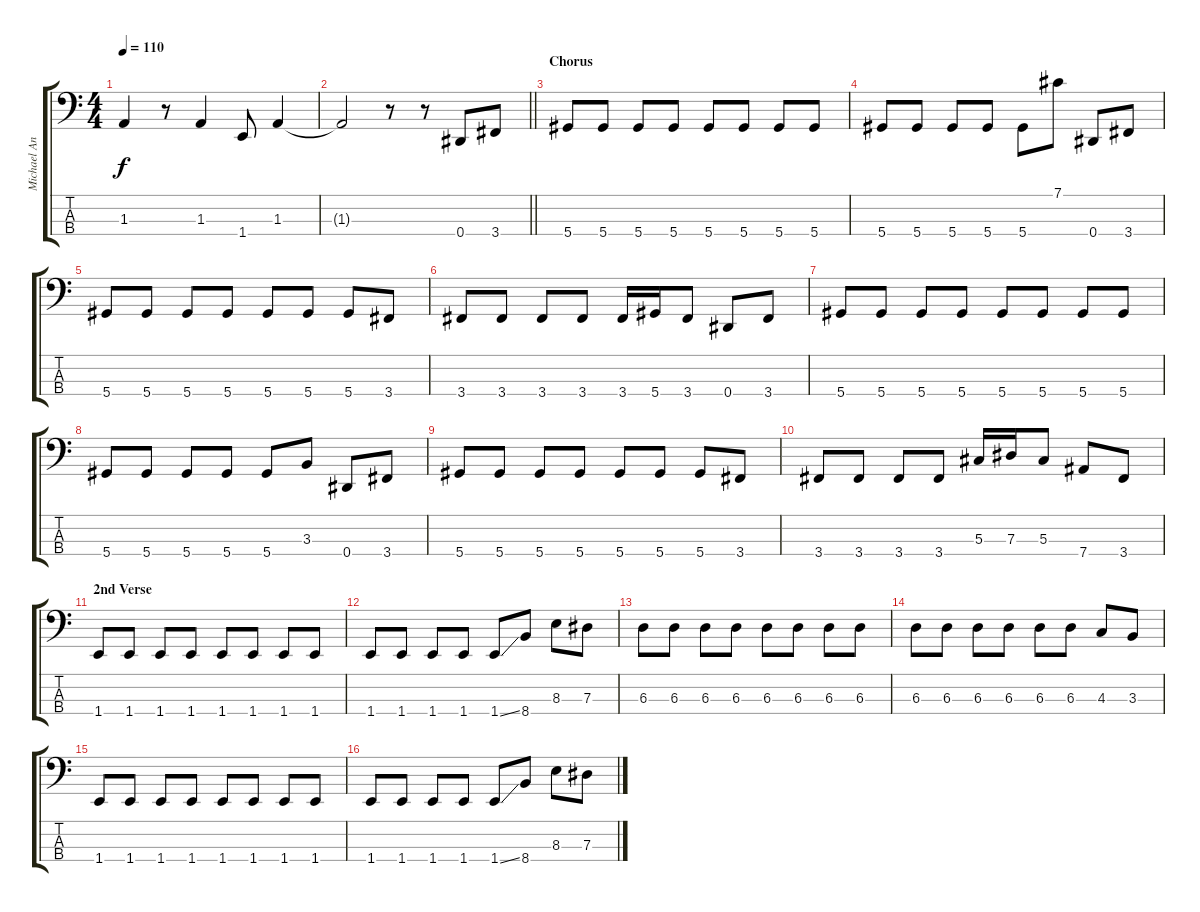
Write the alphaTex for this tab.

\track ("Michael Anthony" "Michael An") {instrument electricbassfinger}
\staff {score tabs}
\tuning (Gb2 Db2 Ab1 Eb1) {hide}
\ts (4 4)
\tempo 110
\clef f4
\ks c
1.3.4{dy f} r.8 1.3.4 1.4.8 1.3.4 |
\barLineRight lightlight
1.3{t}.2 r.8 r.8 0.4.8 3.4.8 |
\section ("" "Chorus")
5.4.8 5.4.8 5.4.8 5.4.8 5.4.8 5.4.8 5.4.8 5.4.8 |
5.4.8 5.4.8 5.4.8 5.4.8 5.4.8 7.1.8 0.4.8 3.4.8 |
5.4.8 5.4.8 5.4.8 5.4.8 5.4.8 5.4.8 5.4.8 3.4.8 |
3.4.8 3.4.8 3.4.8 3.4.8 3.4.16 5.4.16 3.4.8 0.4.8 3.4.8 |
5.4.8 5.4.8 5.4.8 5.4.8 5.4.8 5.4.8 5.4.8 5.4.8 |
5.4.8 5.4.8 5.4.8 5.4.8 5.4.8 3.3.8 0.4.8 3.4.8 |
5.4.8 5.4.8 5.4.8 5.4.8 5.4.8 5.4.8 5.4.8 3.4.8 |
3.4.8 3.4.8 3.4.8 3.4.8 5.3.16 7.3.16 5.3.8 7.4.8 3.4.8 |
\section ("" "2nd Verse")
1.4.8 1.4.8 1.4.8 1.4.8 1.4.8 1.4.8 1.4.8 1.4.8 |
1.4.8 1.4.8 1.4.8 1.4.8 1.4{ss}.8 8.4.8 8.3.8 7.3.8 |
6.3.8 6.3.8 6.3.8 6.3.8 6.3.8 6.3.8 6.3.8 6.3.8 |
6.3.8 6.3.8 6.3.8 6.3.8 6.3.8 6.3.8 4.3.8 3.3.8 |
1.4.8 1.4.8 1.4.8 1.4.8 1.4.8 1.4.8 1.4.8 1.4.8 |
1.4.8 1.4.8 1.4.8 1.4.8 1.4{ss}.8 8.4.8 8.3.8 7.3.8
